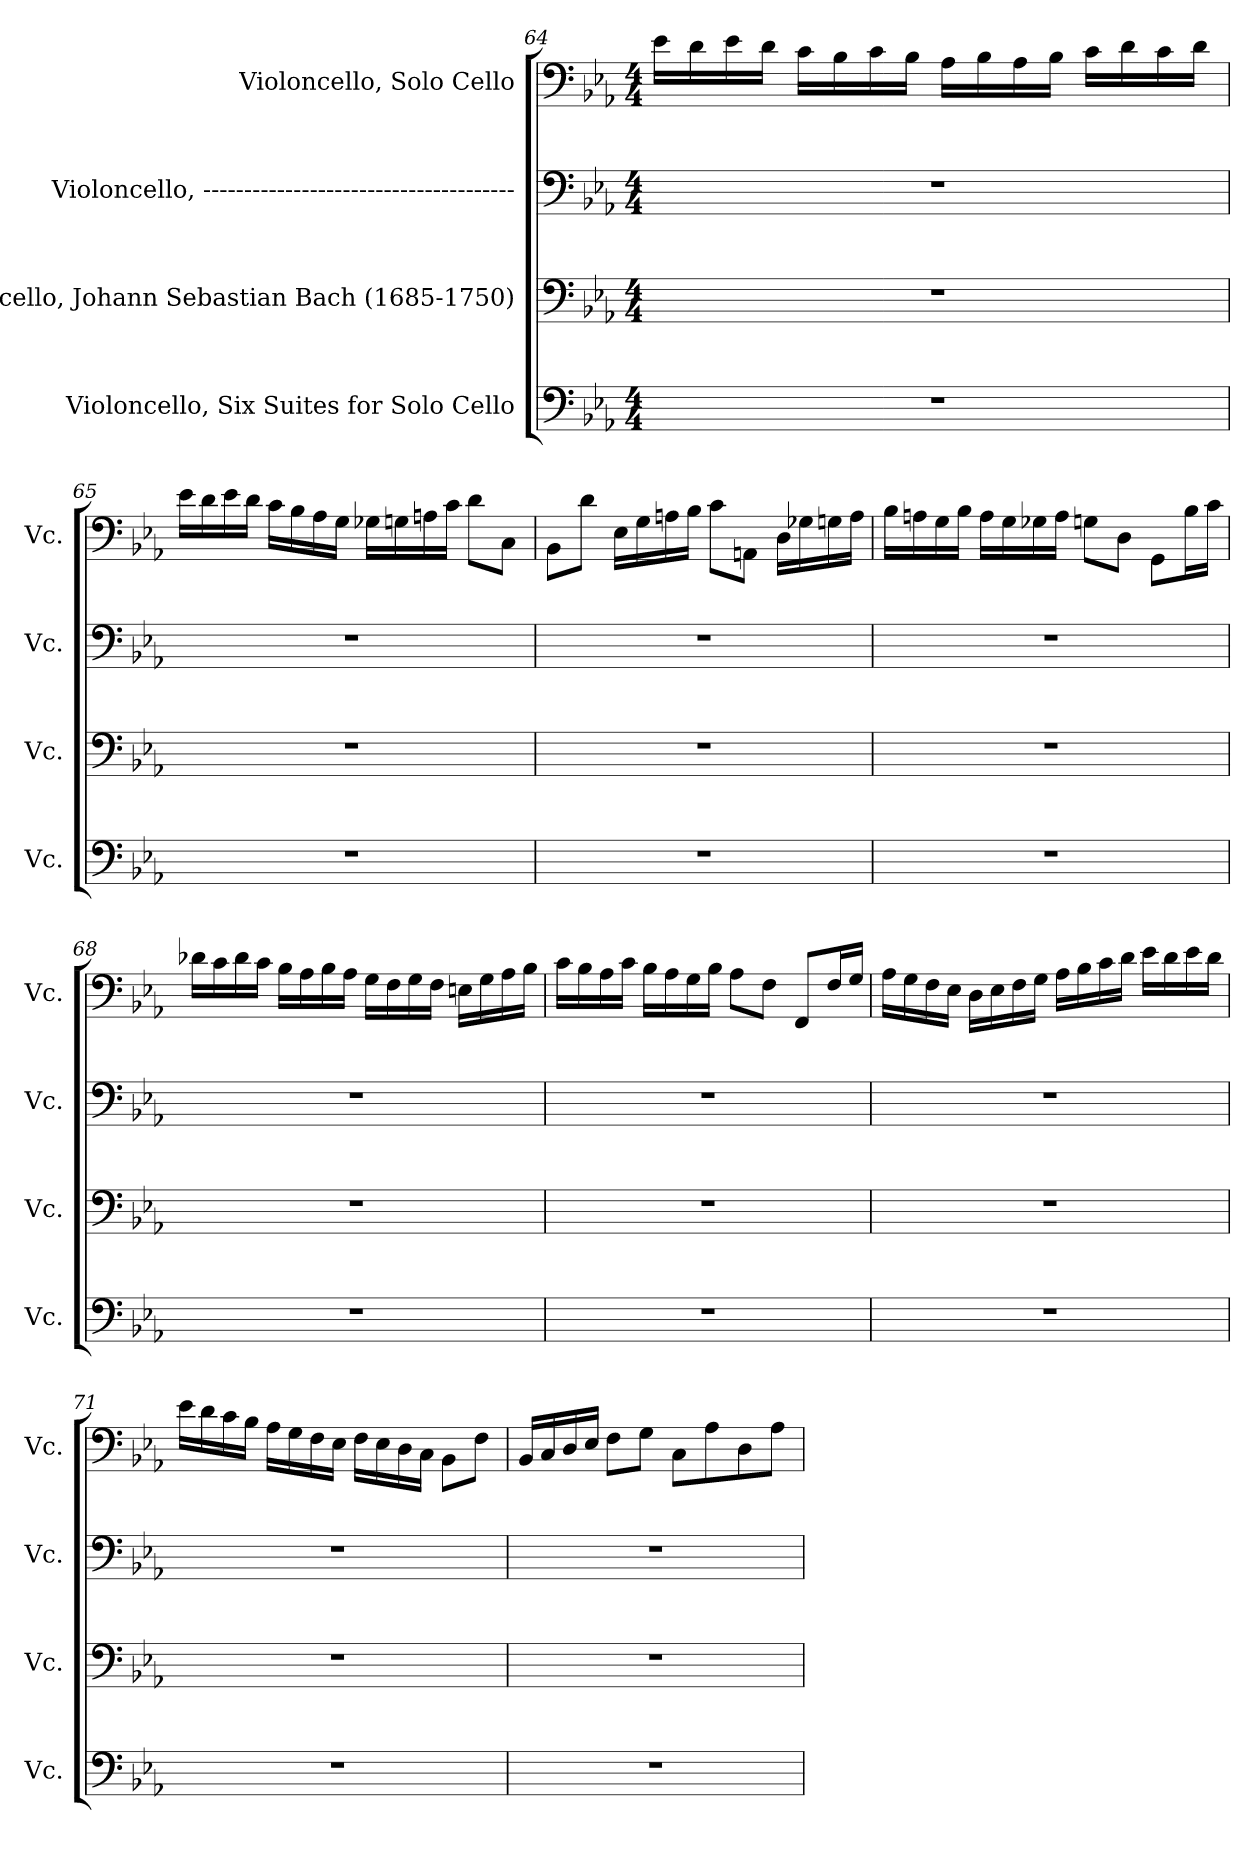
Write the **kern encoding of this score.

**kern	**kern	**kern	**kern
*part4	*part3	*part2	*part1
*staff4	*staff3	*staff2	*staff1
*I"Violoncello, Six Suites for Solo Cello	*I"Violoncello, Johann Sebastian Bach  (1685-1750)	*I"Violoncello, --------------------------------------	*I"Violoncello, Solo Cello
*I'Vc.	*I'Vc.	*I'Vc.	*I'Vc.
*clefF4	*clefF4	*clefF4	*clefF4
*k[b-e-a-]	*k[b-e-a-]	*k[b-e-a-]	*k[b-e-a-]
*M4/4	*M4/4	*M4/4	*M4/4
=64	=64	=64	=64
1r	1r	1r	16e-\LL
.	.	.	16d\
.	.	.	16e-\
.	.	.	16d\JJ
.	.	.	16c\LL
.	.	.	16B-\
.	.	.	16c\
.	.	.	16B-\JJ
.	.	.	16A-\LL
.	.	.	16B-\
.	.	.	16A-\
.	.	.	16B-\JJ
.	.	.	16c\LL
.	.	.	16d\
.	.	.	16c\
.	.	.	16d\JJ
!!LO:LB:g=z
=65	=65	=65	=65
1r	1r	1r	16e-\LL
.	.	.	16d\
.	.	.	16e-\
.	.	.	16d\JJ
.	.	.	16c\LL
.	.	.	16B-\
.	.	.	16A-\
.	.	.	16G\JJ
.	.	.	16G-X\LL
.	.	.	16Gn\
.	.	.	16An\
.	.	.	16c\JJ
.	.	.	8d\L
.	.	.	8C\J
=66	=66	=66	=66
1r	1r	1r	8BB-\L
.	.	.	8d\J
.	.	.	16E-\LL
.	.	.	16G\
.	.	.	16An\
.	.	.	16B-\JJ
.	.	.	8c\L
.	.	.	8AAn\J
.	.	.	16D\LL
.	.	.	16G-X\
.	.	.	16Gn\
.	.	.	16A\JJ
!!LO:PB:g=z
=67	=67	=67	=67
1r	1r	1r	16B-\LL
.	.	.	16An\
.	.	.	16G\
.	.	.	16B-\JJ
.	.	.	16A\LL
.	.	.	16G\
.	.	.	16G-X\
.	.	.	16A\JJ
.	.	.	8Gn\L
.	.	.	8D\J
.	.	.	8GG\L
.	.	.	16B-\L
.	.	.	16c\JJ
=68	=68	=68	=68
1r	1r	1r	16d-X\LL
.	.	.	16c\
.	.	.	16d-\
.	.	.	16c\JJ
.	.	.	16B-\LL
.	.	.	16A-\
.	.	.	16B-\
.	.	.	16A-\JJ
.	.	.	16G\LL
.	.	.	16F\
.	.	.	16G\
.	.	.	16F\JJ
.	.	.	16En\LL
.	.	.	16G\
.	.	.	16A-\
.	.	.	16B-\JJ
!!LO:LB:g=z
=69	=69	=69	=69
1r	1r	1r	16c\LL
.	.	.	16B-\
.	.	.	16A-\
.	.	.	16c\JJ
.	.	.	16B-\LL
.	.	.	16A-\
.	.	.	16G\
.	.	.	16B-\JJ
.	.	.	8A-\L
.	.	.	8F\J
.	.	.	8FF/L
.	.	.	16F/L
.	.	.	16G/JJ
=70	=70	=70	=70
1r	1r	1r	16A-\LL
.	.	.	16G\
.	.	.	16F\
.	.	.	16E-\JJ
.	.	.	16D\LL
.	.	.	16E-\
.	.	.	16F\
.	.	.	16G\JJ
.	.	.	16A-\LL
.	.	.	16B-\
.	.	.	16c\
.	.	.	16d\JJ
.	.	.	16e-\LL
.	.	.	16d\
.	.	.	16e-\
.	.	.	16d\JJ
!!LO:LB:g=z
=71	=71	=71	=71
1r	1r	1r	16e-\LL
.	.	.	16d\
.	.	.	16c\
.	.	.	16B-\JJ
.	.	.	16A-\LL
.	.	.	16G\
.	.	.	16F\
.	.	.	16E-\JJ
.	.	.	16F\LL
.	.	.	16E-\
.	.	.	16D\
.	.	.	16C\JJ
.	.	.	8BB-\L
.	.	.	8F\J
=72	=72	=72	=72
1r	1r	1r	16BB-/LL
.	.	.	16C/
.	.	.	16D/
.	.	.	16E-/JJ
.	.	.	8F\L
.	.	.	8G\J
.	.	.	8C\L
.	.	.	8A-\
.	.	.	8D\
.	.	.	8A-\J
=	=	=	=
*-	*-	*-	*-
